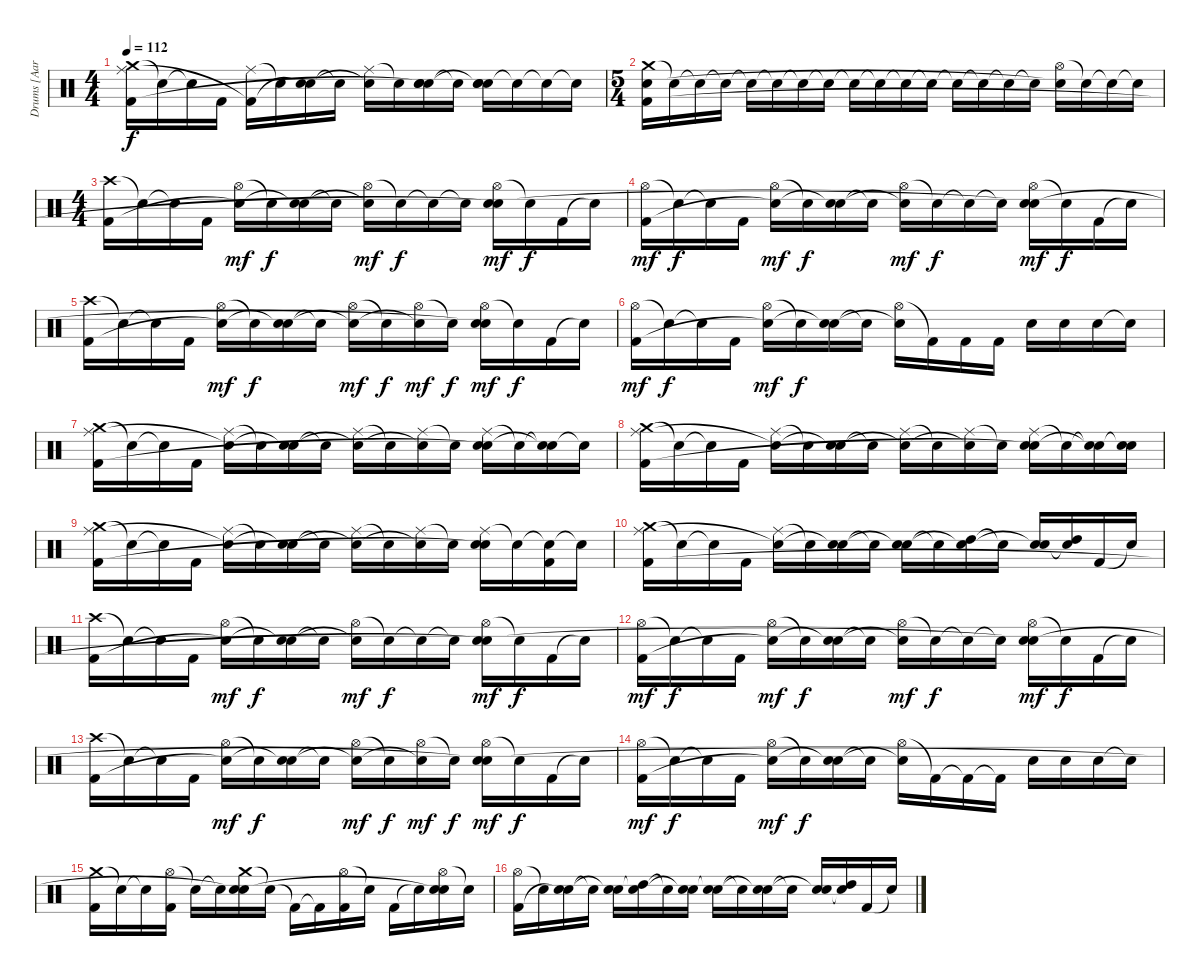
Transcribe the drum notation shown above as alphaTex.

\track ("Drums [Aaron Harris]" "Drums [Aar") {instrument percussion}
\staff {score}
\articulation defaults
\ts (4 4)
\tempo 112
\clef neutral
\ks c
("Crash medium (hit)" "Ride (middle)" "Kick (hit) 2").16{dy f} "Snare (hit)"{t}.16 "Snare (hit)"{t}.16 "Kick (hit) 2".16 ("Ride (middle)" "Kick (hit) 2"{t}).16 "Snare (hit)"{t}.16 ("Electric Snare (hit)" "Snare (hit)"{t}).16 "Snare (hit)"{t}.16 ("Ride (middle)" "Snare (hit)"{t}).16 "Snare (hit)"{t}.16 ("Electric Snare (hit)" "Electric Snare (hit)" "Snare (hit)"{t}).16 "Snare (hit)"{t}.16 ("Electric Snare (hit)" "Electric Snare (hit)" "Snare (hit)"{t}).16 "Snare (hit)"{t}.16 "Snare (hit)"{t}.16 "Snare (hit)"{t}.16 |
\ts (5 4)
("Crash medium (hit)" "Electric Snare (hit)" "Kick (hit) 2").16 "Snare (hit)"{t}.16 "Snare (hit)"{t}.16 "Snare (hit)"{t}.16 "Snare (hit)"{t}.16 "Snare (hit)"{t}.16 "Snare (hit)"{t}.16 "Snare (hit)"{t}.16 "Snare (hit)"{t}.16 "Snare (hit)"{t}.16 "Snare (hit)"{t}.16 "Snare (hit)"{t}.16 "Snare (hit)"{t}.16 "Snare (hit)"{t}.16 "Snare (hit)"{t}.16 "Snare (hit)"{t}.16 ("Hi-Hat (open)" "Snare (hit)"{t}).16 "Snare (hit)"{t}.16 "Snare (hit)"{t}.16 "Snare (hit)"{t}.16 |
\ts (4 4)
("Crash high (hit)" "Kick (hit) 2").16 "Snare (hit)"{t}.16 "Snare (hit)"{t}.16 "Kick (hit) 2".16 ("Hi-Hat (open)" "Snare (hit)"{t}).16{dy mf} "Snare (hit)"{t}.16{dy f} ("Electric Snare (hit)" "Snare (hit)"{t}).16 "Snare (hit)"{t}.16 ("Hi-Hat (open)" "Snare (hit)"{t}).16{dy mf} "Snare (hit)"{t}.16{dy f} "Snare (hit)"{t}.16 "Snare (hit)"{t}.16 ("Hi-Hat (open)" "Electric Snare (hit)" "Snare (hit)"{t}).16{dy mf} "Snare (hit)"{t}.16{dy f} "Kick (hit) 2".16 "Snare (hit)"{t}.16 |
("Hi-Hat (open)" "Kick (hit) 2").16{dy mf} "Snare (hit)"{t}.16{dy f} "Snare (hit)"{t}.16 "Kick (hit) 2".16 ("Hi-Hat (open)" "Snare (hit)"{t}).16{dy mf} "Snare (hit)"{t}.16{dy f} ("Electric Snare (hit)" "Snare (hit)"{t}).16 "Snare (hit)"{t}.16 ("Hi-Hat (open)" "Snare (hit)"{t}).16{dy mf} "Snare (hit)"{t}.16{dy f} "Snare (hit)"{t}.16 "Snare (hit)"{t}.16 ("Hi-Hat (open)" "Electric Snare (hit)" "Snare (hit)"{t}).16{dy mf} "Snare (hit)"{t}.16{dy f} "Kick (hit) 2".16 "Snare (hit)"{t}.16 |
("Crash high (hit)" "Kick (hit) 2").16 "Snare (hit)"{t}.16 "Snare (hit)"{t}.16 "Kick (hit) 2".16 ("Hi-Hat (open)" "Snare (hit)"{t}).16{dy mf} "Snare (hit)"{t}.16{dy f} ("Electric Snare (hit)" "Snare (hit)"{t}).16 "Snare (hit)"{t}.16 ("Hi-Hat (open)" "Snare (hit)"{t}).16{dy mf} "Snare (hit)"{t}.16{dy f} ("Hi-Hat (open)" "Snare (hit)"{t}).16{dy mf} "Snare (hit)"{t}.16{dy f} ("Hi-Hat (open)" "Electric Snare (hit)" "Snare (hit)"{t}).16{dy mf} "Snare (hit)"{t}.16{dy f} "Kick (hit) 2".16 "Snare (hit)"{t}.16 |
("Hi-Hat (open)" "Kick (hit) 2").16{dy mf} "Snare (hit)"{t}.16{dy f} "Snare (hit)"{t}.16 "Kick (hit) 2".16 ("Hi-Hat (open)" "Snare (hit)"{t}).16{dy mf} "Snare (hit)"{t}.16{dy f} ("Electric Snare (hit)" "Snare (hit)"{t}).16 "Snare (hit)"{t}.16 ("Hi-Hat (open)" "Snare (hit)"{t}).16 "Kick (hit) 2"{t}.16 "Kick (hit) 2".16 "Kick (hit) 2".16 "Electric Snare (hit)".16 "Electric Snare (hit)".16 "Electric Snare (hit)".16 "Snare (hit)"{t}.16 |
("Crash medium (hit)" "Ride (middle)" "Kick (hit) 2").16 "Snare (hit)"{t}.16 "Snare (hit)"{t}.16 "Kick (hit) 2".16 ("Ride (middle)" "Snare (hit)"{t}).16 "Snare (hit)"{t}.16 ("Electric Snare (hit)" "Snare (hit)"{t}).16 "Snare (hit)"{t}.16 ("Ride (middle)" "Snare (hit)"{t}).16 "Snare (hit)"{t}.16 ("Ride (middle)" "Snare (hit)"{t}).16 "Snare (hit)"{t}.16 ("Ride (middle)" "Electric Snare (hit)" "Snare (hit)"{t}).16 "Snare (hit)"{t}.16 ("Snare (hit)"{t} "Snare (hit)"{t}).16 "Snare (hit)"{t}.16 |
("Crash medium (hit)" "Ride (middle)" "Kick (hit) 2").16 "Snare (hit)"{t}.16 "Snare (hit)"{t}.16 "Kick (hit) 2".16 ("Ride (middle)" "Snare (hit)"{t}).16 "Snare (hit)"{t}.16 ("Electric Snare (hit)" "Snare (hit)"{t}).16 "Snare (hit)"{t}.16 ("Ride (middle)" "Snare (hit)"{t}).16 "Snare (hit)"{t}.16 ("Ride (middle)" "Snare (hit)"{t}).16 "Snare (hit)"{t}.16 ("Ride (middle)" "Electric Snare (hit)" "Snare (hit)"{t}).16 "Snare (hit)"{t}.16 ("Snare (hit)"{t} "Snare (hit)"{t}).16 ("Electric Snare (hit)" "Snare (hit)"{t}).16 |
("Crash medium (hit)" "Ride (middle)" "Kick (hit) 2").16 "Snare (hit)"{t}.16 "Snare (hit)"{t}.16 "Kick (hit) 2".16 ("Ride (middle)" "Snare (hit)"{t}).16 "Snare (hit)"{t}.16 ("Electric Snare (hit)" "Snare (hit)"{t}).16 "Snare (hit)"{t}.16 ("Ride (middle)" "Snare (hit)"{t}).16 "Snare (hit)"{t}.16 ("Ride (middle)" "Snare (hit)"{t}).16 "Snare (hit)"{t}.16 ("Ride (middle)" "Electric Snare (hit)" "Snare (hit)"{t}).16 "Snare (hit)"{t}.16 ("Snare (hit)"{t} "Kick (hit) 2").16 "Snare (hit)"{t}.16 |
("Crash medium (hit)" "Ride (middle)" "Kick (hit) 2").16 "Snare (hit)"{t}.16 "Snare (hit)"{t}.16 "Kick (hit) 2".16 ("Ride (middle)" "Snare (hit)"{t}).16 "Snare (hit)"{t}.16 ("Electric Snare (hit)" "Snare (hit)"{t}).16 "Snare (hit)"{t}.16 ("Electric Snare (hit)" "Snare (hit)"{t}).16 "Snare (hit)"{t}.16 ("High Tom (hit)" "Snare (hit)"{t}).16 "Snare (hit)"{t}.16 ("Electric Snare (hit)" "Snare (hit)"{t}).16 ("High Tom (hit)" "Snare (hit)"{t}).16 "Kick (hit) 2".16 "Snare (hit)"{t}.16 |
("Crash high (hit)" "Kick (hit) 2").16 "Snare (hit)"{t}.16 "Snare (hit)"{t}.16 "Kick (hit) 2".16 ("Hi-Hat (open)" "Snare (hit)"{t}).16{dy mf} "Snare (hit)"{t}.16{dy f} ("Electric Snare (hit)" "Snare (hit)"{t}).16 "Snare (hit)"{t}.16 ("Hi-Hat (open)" "Snare (hit)"{t}).16{dy mf} "Snare (hit)"{t}.16{dy f} "Snare (hit)"{t}.16 "Snare (hit)"{t}.16 ("Hi-Hat (open)" "Electric Snare (hit)" "Snare (hit)"{t}).16{dy mf} "Snare (hit)"{t}.16{dy f} "Kick (hit) 2".16 "Snare (hit)"{t}.16 |
("Hi-Hat (open)" "Kick (hit) 2").16{dy mf} "Snare (hit)"{t}.16{dy f} "Snare (hit)"{t}.16 "Kick (hit) 2".16 ("Hi-Hat (open)" "Snare (hit)"{t}).16{dy mf} "Snare (hit)"{t}.16{dy f} ("Electric Snare (hit)" "Snare (hit)"{t}).16 "Snare (hit)"{t}.16 ("Hi-Hat (open)" "Snare (hit)"{t}).16{dy mf} "Snare (hit)"{t}.16{dy f} "Snare (hit)"{t}.16 "Snare (hit)"{t}.16 ("Hi-Hat (open)" "Electric Snare (hit)" "Snare (hit)"{t}).16{dy mf} "Snare (hit)"{t}.16{dy f} "Kick (hit) 2".16 "Snare (hit)"{t}.16 |
("Crash high (hit)" "Kick (hit) 2").16 "Snare (hit)"{t}.16 "Snare (hit)"{t}.16 "Kick (hit) 2".16 ("Hi-Hat (open)" "Snare (hit)"{t}).16{dy mf} "Snare (hit)"{t}.16{dy f} ("Electric Snare (hit)" "Snare (hit)"{t}).16 "Snare (hit)"{t}.16 ("Hi-Hat (open)" "Snare (hit)"{t}).16{dy mf} "Snare (hit)"{t}.16{dy f} ("Hi-Hat (open)" "Snare (hit)"{t}).16{dy mf} "Snare (hit)"{t}.16{dy f} ("Hi-Hat (open)" "Electric Snare (hit)" "Snare (hit)"{t}).16{dy mf} "Snare (hit)"{t}.16{dy f} "Kick (hit) 2".16 "Snare (hit)"{t}.16 |
("Hi-Hat (open)" "Kick (hit) 2").16{dy mf} "Snare (hit)"{t}.16{dy f} "Snare (hit)"{t}.16 "Kick (hit) 2".16 ("Hi-Hat (open)" "Snare (hit)"{t}).16{dy mf} "Snare (hit)"{t}.16{dy f} ("Electric Snare (hit)" "Snare (hit)"{t}).16 "Snare (hit)"{t}.16 ("Hi-Hat (open)" "Snare (hit)"{t}).16 "Kick (hit) 2"{t}.16 "Kick (hit) 2"{t}.16 "Kick (hit) 2"{t}.16 "Electric Snare (hit)".16 "Electric Snare (hit)".16 "Electric Snare (hit)".16 "Snare (hit)"{t}.16 |
("Crash medium (hit)" "Kick (hit) 2").16 "Snare (hit)"{t}.16 "Snare (hit)"{t}.16 ("Hi-Hat (open)" "Kick (hit) 2").16 "Snare (hit)"{t}.16 "Snare (hit)"{t}.16 ("Crash medium (hit)" "Electric Snare (hit)" "Snare (hit)"{t}).16 "Snare (hit)"{t}.16 "Kick (hit) 2"{t}.16 "Kick (hit) 2"{t}.16 ("Hi-Hat (open)" "Kick (hit) 2").16 "Snare (hit)"{t}.16 "Kick (hit) 2".16 "Snare (hit)"{t}.16 ("Hi-Hat (open)" "Electric Snare (hit)" "Snare (hit)"{t}).16 "Snare (hit)"{t}.16 |
("Hi-Hat (open)" "Kick (hit) 2").16 "Snare (hit)"{t}.16 ("Electric Snare (hit)" "Snare (hit)"{t}).16 "Snare (hit)"{t}.16 ("Electric Snare (hit)" "Snare (hit)"{t}).16 ("High Tom (hit)" "Snare (hit)"{t}).16 "Snare (hit)"{t}.16 ("Electric Snare (hit)" "Snare (hit)"{t}).16 ("Electric Snare (hit)" "Snare (hit)"{t}).16 "Snare (hit)"{t}.16 ("Electric Snare (hit)" "Snare (hit)"{t}).16 "Snare (hit)"{t}.16 ("Electric Snare (hit)" "Snare (hit)"{t}).16 ("High Tom (hit)" "Snare (hit)"{t}).16 "Kick (hit) 2".16 "Snare (hit)"{t}.16
